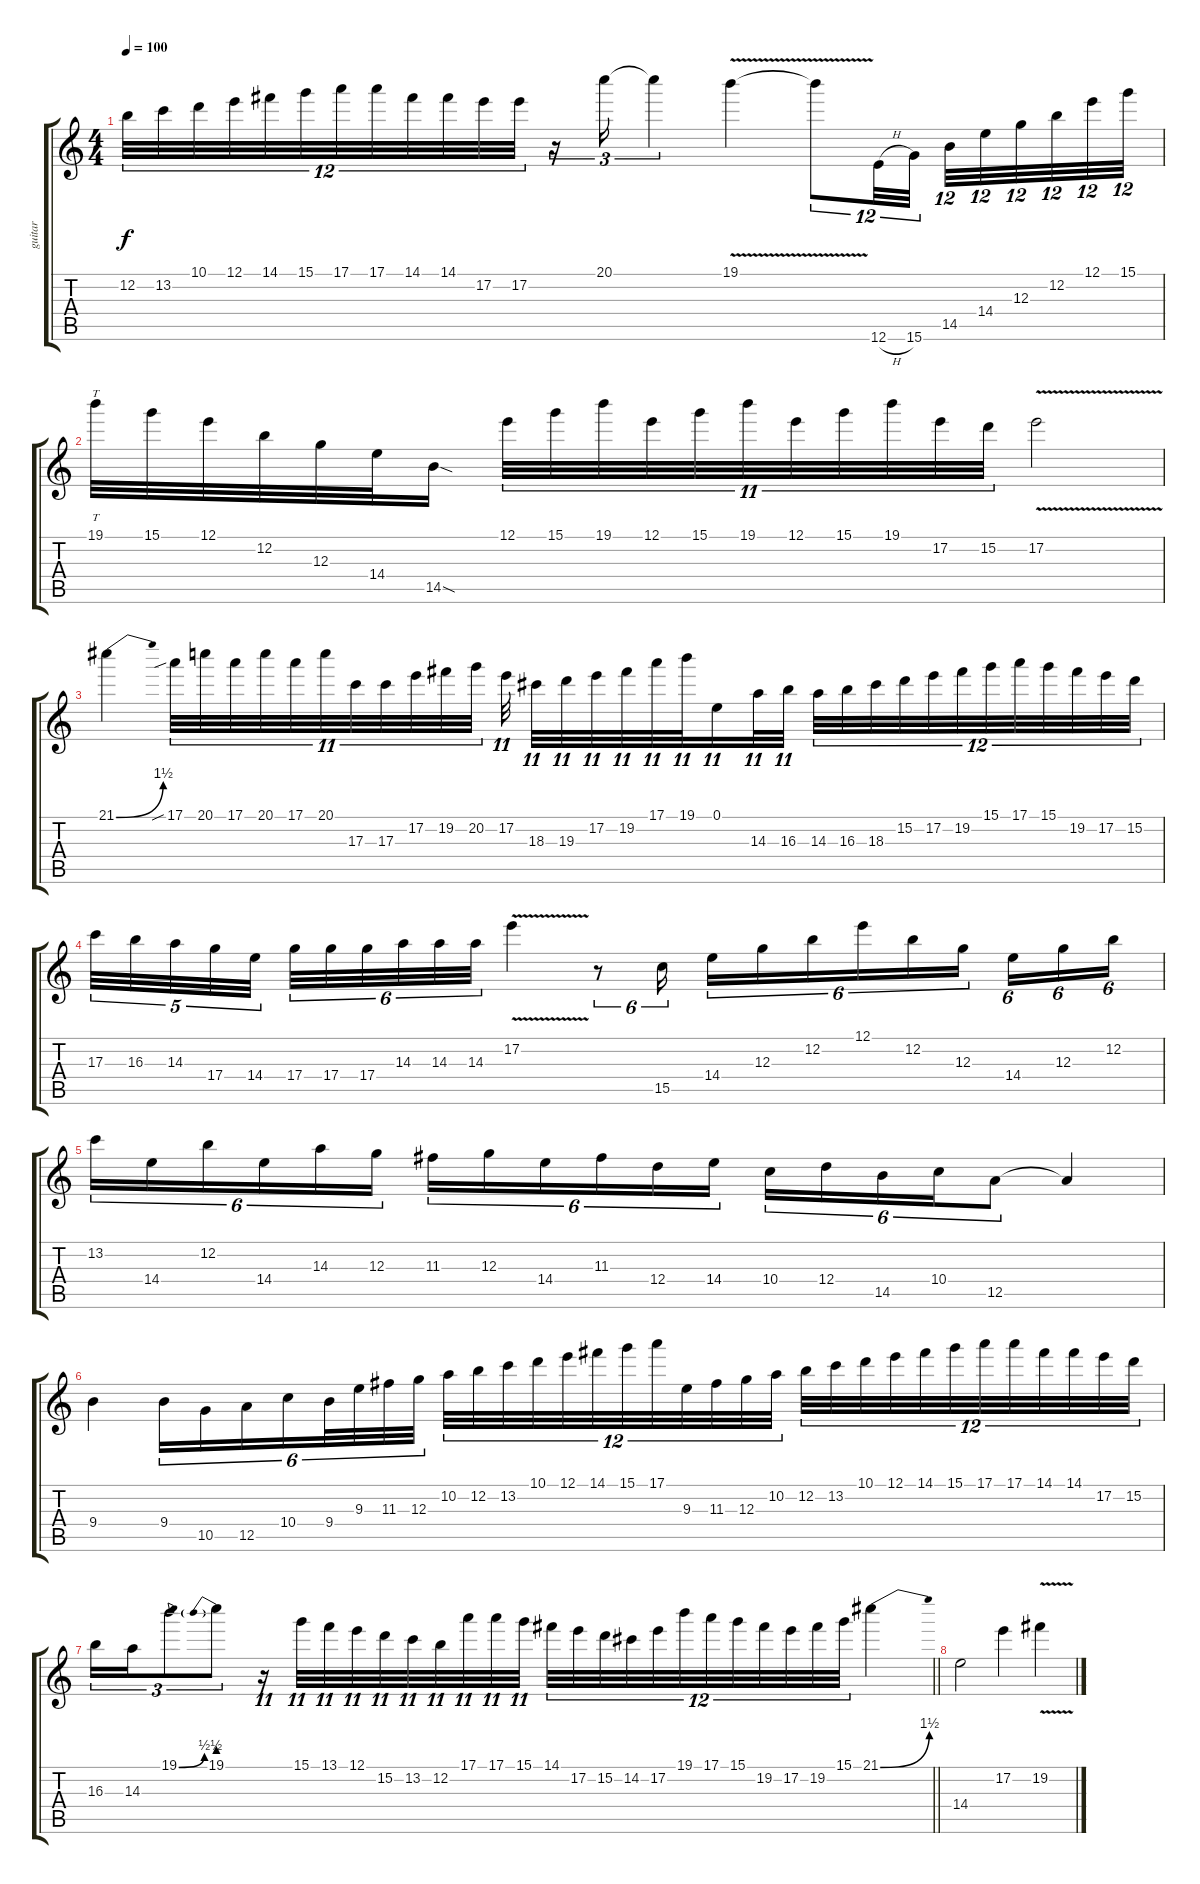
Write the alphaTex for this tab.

\track ("guitar" "guitar") {instrument overdrivenguitar}
\staff {score tabs}
\tuning (E4 B3 G3 D3 A2 E2) {hide}
\ts (4 4)
\tempo 100
\clef g2
\ks c
12.2.32{tu (12 8) dy f} 13.2.32{tu (12 8)} 10.1.32{tu (12 8)} 12.1.32{tu (12 8)} 14.1.32{tu (12 8)} 15.1.32{tu (12 8)} 17.1.32{tu (12 8)} 17.1.32{tu (12 8)} 14.1.32{tu (12 8)} 14.1.32{tu (12 8)} 17.2.32{tu (12 8)} 17.2.32{tu (12 8)} r.16{tu (3 2)} 20.1.16{tu (3 2)} 20.1{t}.4{tu (3 2)} 19.1{v}.4 19.1{t}.8{tu (12 8)} 12.6{h}.32{tu (12 8)} 15.6.32{tu (12 8)} 14.5.32{tu (12 8)} 14.4.32{tu (12 8)} 12.3.32{tu (12 8)} 12.2.32{tu (12 8)} 12.1.32{tu (12 8)} 15.1.32{tu (12 8)} |
19.1.32{tt} 15.1.32 12.1.32 12.2.32 12.3.32 14.4.32 14.5{sod}.16 12.1.32{tu (11 8)} 15.1.32{tu (11 8)} 19.1.32{tu (11 8)} 12.1.32{tu (11 8)} 15.1.32{tu (11 8)} 19.1.32{tu (11 8)} 12.1.32{tu (11 8)} 15.1.32{tu (11 8)} 19.1.32{tu (11 8)} 17.2.32{tu (11 8)} 15.2.32{tu (11 8)} 17.2{v}.2 |
21.1{be (bend 0 0 60 6)}.4 17.1{sib}.32{tu (11 8)} 20.1.32{tu (11 8)} 17.1.32{tu (11 8)} 20.1.32{tu (11 8)} 17.1.32{tu (11 8)} 20.1.32{tu (11 8)} 17.3.32{tu (11 8)} 17.3.32{tu (11 8)} 17.2.32{tu (11 8)} 19.2.32{tu (11 8)} 20.2.32{tu (11 8)} 17.2.32{tu (11 8)} 18.3.32{tu (11 8)} 19.3.32{tu (11 8)} 17.2.32{tu (11 8)} 19.2.32{tu (11 8)} 17.1.32{tu (11 8)} 19.1.32{tu (11 8)} 0.1.16{tu (11 8)} 14.3.32{tu (11 8)} 16.3.32{tu (11 8)} 14.3.32{tu (12 8)} 16.3.32{tu (12 8)} 18.3.32{tu (12 8)} 15.2.32{tu (12 8)} 17.2.32{tu (12 8)} 19.2.32{tu (12 8)} 15.1.32{tu (12 8)} 17.1.32{tu (12 8)} 15.1.32{tu (12 8)} 19.2.32{tu (12 8)} 17.2.32{tu (12 8)} 15.2.32{tu (12 8)} |
17.3.32{tu (5 4)} 16.3.32{tu (5 4)} 14.3.32{tu (5 4)} 17.4.32{tu (5 4)} 14.4.32{tu (5 4)} 17.4.32{tu (6 4)} 17.4.32{tu (6 4)} 17.4.32{tu (6 4)} 14.3.32{tu (6 4)} 14.3.32{tu (6 4)} 14.3.32{tu (6 4)} 17.2{v}.4 r.8{tu (6 4)} 15.5.16{tu (6 4)} 14.4.16{tu (6 4)} 12.3.16{tu (6 4)} 12.2.16{tu (6 4)} 12.1.16{tu (6 4)} 12.2.16{tu (6 4)} 12.3.16{tu (6 4)} 14.4.16{tu (6 4)} 12.3.16{tu (6 4)} 12.2.16{tu (6 4)} |
13.2.16{tu (6 4)} 14.4.16{tu (6 4)} 12.2.16{tu (6 4)} 14.4.16{tu (6 4)} 14.3.16{tu (6 4)} 12.3.16{tu (6 4)} 11.3.16{tu (6 4)} 12.3.16{tu (6 4)} 14.4.16{tu (6 4)} 11.3.16{tu (6 4)} 12.4.16{tu (6 4)} 14.4.16{tu (6 4)} 10.4.16{tu (6 4)} 12.4.16{tu (6 4)} 14.5.16{tu (6 4)} 10.4.16{tu (6 4)} 12.5.8{tu (6 4)} 12.5{t}.4 |
9.4.4 9.4.16{tu (6 4)} 10.5.16{tu (6 4)} 12.5.16{tu (6 4)} 10.4.16{tu (6 4)} 9.4.32{tu (6 4)} 9.3.32{tu (6 4)} 11.3.32{tu (6 4)} 12.3.32{tu (6 4)} 10.2.32{tu (12 8)} 12.2.32{tu (12 8)} 13.2.32{tu (12 8)} 10.1.32{tu (12 8)} 12.1.32{tu (12 8)} 14.1.32{tu (12 8)} 15.1.32{tu (12 8)} 17.1.32{tu (12 8)} 9.3.32{tu (12 8)} 11.3.32{tu (12 8)} 12.3.32{tu (12 8)} 10.2.32{tu (12 8)} 12.2.32{tu (12 8)} 13.2.32{tu (12 8)} 10.1.32{tu (12 8)} 12.1.32{tu (12 8)} 14.1.32{tu (12 8)} 15.1.32{tu (12 8)} 17.1.32{tu (12 8)} 17.1.32{tu (12 8)} 14.1.32{tu (12 8)} 14.1.32{tu (12 8)} 17.2.32{tu (12 8)} 15.2.32{tu (12 8)} |
\barLineRight lightlight
16.3.16{tu (3 2)} 14.3.16{tu (3 2)} 19.1{be (bend 0 0 60 2)}.8{tu (3 2)} 19.1{be (prebend 0 2 60 2)}.8{tu (3 2)} r.16{tu (11 8)} 15.1.32{tu (11 8)} 13.1.32{tu (11 8)} 12.1.32{tu (11 8)} 15.2.32{tu (11 8)} 13.2.32{tu (11 8)} 12.2.32{tu (11 8)} 17.1.32{tu (11 8)} 17.1.32{tu (11 8)} 15.1.32{tu (11 8)} 14.1.32{tu (12 8)} 17.2.32{tu (12 8)} 15.2.32{tu (12 8)} 14.2.32{tu (12 8)} 17.2.32{tu (12 8)} 19.1.32{tu (12 8)} 17.1.32{tu (12 8)} 15.1.32{tu (12 8)} 19.2.32{tu (12 8)} 17.2.32{tu (12 8)} 19.2.32{tu (12 8)} 15.1.32{tu (12 8)} 21.1{be (bend 0 0 60 6)}.4 |
14.4.2 17.2.4 19.2{v}.4
